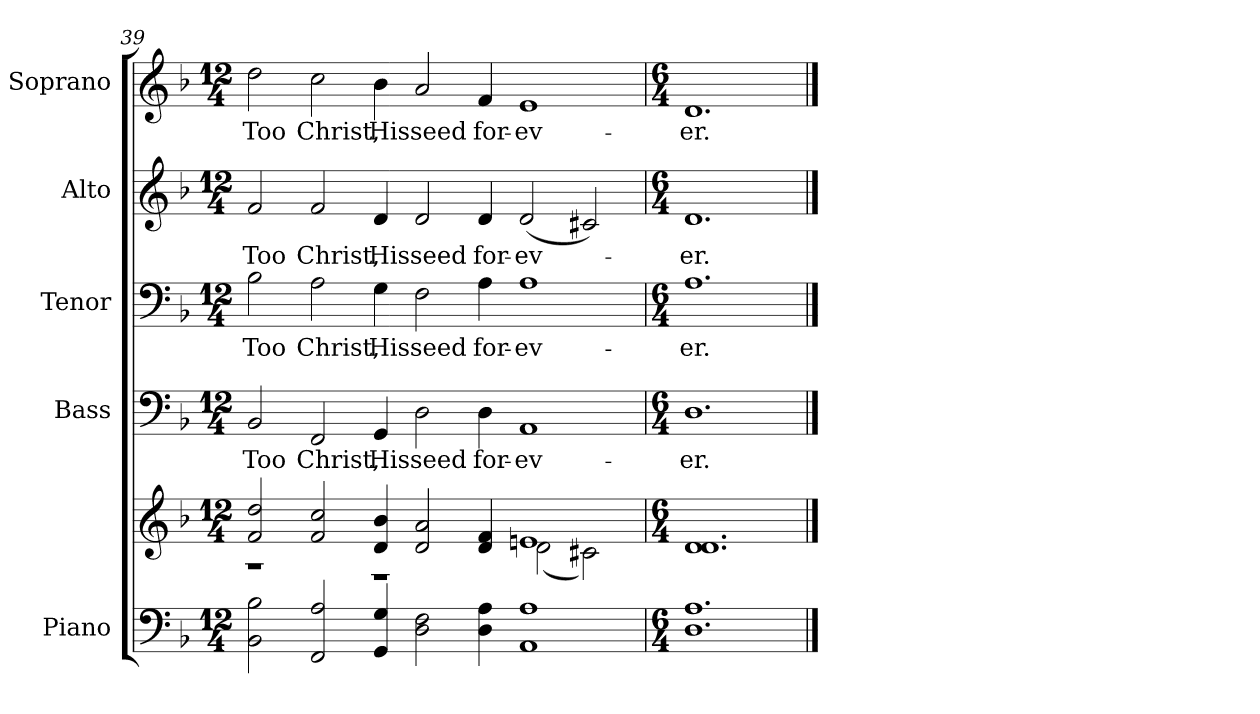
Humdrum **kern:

**kern	**kern	**kern	**text	**kern	**text	**kern	**text	**kern	**text
*part5	*part5	*part4	*part4	*part3	*part3	*part2	*part2	*part1	*part1
*staff6	*staff5	*staff4	*staff4	*staff3	*staff3	*staff2	*staff2	*staff1	*staff1
*I"Piano	*	*I"Bass	*	*I"Tenor	*	*I"Alto	*	*I"Soprano	*
*I'Pno.	*	*I'B.	*	*I'T.	*	*I'A.	*	*I'S.	*
!!LO:PB:g=z
*clefF4	*clefG2	*clefF4	*	*clefF4	*	*clefG2	*	*clefG2	*
*k[b-]	*k[b-]	*k[b-]	*	*k[b-]	*	*k[b-]	*	*k[b-]	*
*d:	*d:	*d:	*	*d:	*	*d:	*	*d:	*
*M12/4	*M12/4	*M12/4	*	*M12/4	*	*M12/4	*	*M12/4	*
=39	=39	=39	=39	=39	=39	=39	=39	=39	=39
*	*^	*	*	*	*	*	*	*	*
!	!	!	!	!LO:LY:b:color=#000000	!	!	!	!	!	!
!	!	!	!	!	!	!LO:LY:b:color=#000000	!	!	!	!
!	!	!	!	!	!	!	!	!LO:LY:b:color=#000000	!	!
!	!	!	!	!	!	!	!	!	!	!LO:LY:b:color=#000000
2BB-i\ 2B-i	2fi/ 2ddi	1r	2BB-i/	Too	2B-i\	Too	2fi/	Too	2ddi\	Too
!	!	!	!	!LO:LY:b:color=#000000	!	!	!	!	!	!
!	!	!	!	!	!	!LO:LY:b:color=#000000	!	!	!	!
!	!	!	!	!	!	!	!	!LO:LY:b:color=#000000	!	!
!	!	!	!	!	!	!	!	!	!	!LO:LY:b:color=#000000
2FFi/ 2Ai	2fi/ 2cci	.	2FFi/	Christ,	2Ai\	Christ,	2fi/	Christ,	2cci\	Christ,
!	!	!	!	!LO:LY:b:color=#000000	!	!	!	!	!	!
!	!	!	!	!	!	!LO:LY:b:color=#000000	!	!	!	!
!	!	!	!	!	!	!	!	!LO:LY:b:color=#000000	!	!
!	!	!	!	!	!	!	!	!	!	!LO:LY:b:color=#000000
4GGi/ 4Gi	4di/ 4b-i	1r	4GGi/	His	4Gi\	His	4di/	His	4b-i\	His
!	!	!	!	!LO:LY:b:color=#000000	!	!	!	!	!	!
!	!	!	!	!	!	!LO:LY:b:color=#000000	!	!	!	!
!	!	!	!	!	!	!	!	!LO:LY:b:color=#000000	!	!
!	!	!	!	!	!	!	!	!	!	!LO:LY:b:color=#000000
2Di\ 2Fi	2di/ 2ai	.	2Di\	seed	2Fi\	seed	2di/	seed	2ai/	seed
!	!	!	!	!LO:LY:b:color=#000000	!	!	!	!	!	!
!	!	!	!	!	!	!LO:LY:b:color=#000000	!	!	!	!
!	!	!	!	!	!	!	!	!LO:LY:b:color=#000000	!	!
!	!	!	!	!	!	!	!	!	!	!LO:LY:b:color=#000000
4Di\ 4Ai	4di/ 4fi	.	4Di\	for-	4Ai\	for-	4di/	for-	4fi/	for-
!	!	!	!	!LO:LY:b:color=#000000	!	!	!	!	!	!
!	!	!	!	!	!	!LO:LY:b:color=#000000	!	!	!	!
!	!	!	!	!	!	!	!	!LO:LY:b:color=#000000	!	!
!	!	!	!	!	!	!	!	!	!	!LO:LY:b:color=#000000
1AAi 1Ai	1eni	(2di\	1AAi	-ev-	1Ai	-ev-	(2di/	-ev-	1ei	-ev-
.	.	2c#Xi\)	.	.	.	.	2c#Xi/)	.	.	.
*	*v	*v	*	*	*	*	*	*	*	*
=40	=40	=40	=40	=40	=40	=40	=40	=40	=40
*M6/4	*M6/4	*M6/4	*	*M6/4	*	*M6/4	*	*M6/4	*
*	*^	*	*	*	*	*	*	*	*
!	!	!	!	!LO:LY:b:color=#000000	!	!	!	!	!	!
*	*v	*v	*	*	*	*	*	*	*	*
*	*^	*	*	*	*	*	*	*	*
!	!	!	!	!	!	!LO:LY:b:color=#000000	!	!	!	!
*	*v	*v	*	*	*	*	*	*	*	*
*	*^	*	*	*	*	*	*	*	*
!	!	!	!	!	!	!	!	!LO:LY:b:color=#000000	!	!
*	*v	*v	*	*	*	*	*	*	*	*
*	*^	*	*	*	*	*	*	*	*
!	!	!	!	!	!	!	!	!	!	!LO:LY:b:color=#000000
*	*v	*v	*	*	*	*	*	*	*	*
1.Di 1.Ai	1.di 1.di	1.Di	-er.	1.Ai	-er.	1.di	-er.	1.di	-er.
==	==	==	==	==	==	==	==	==	==
*-	*-	*-	*-	*-	*-	*-	*-	*-	*-
